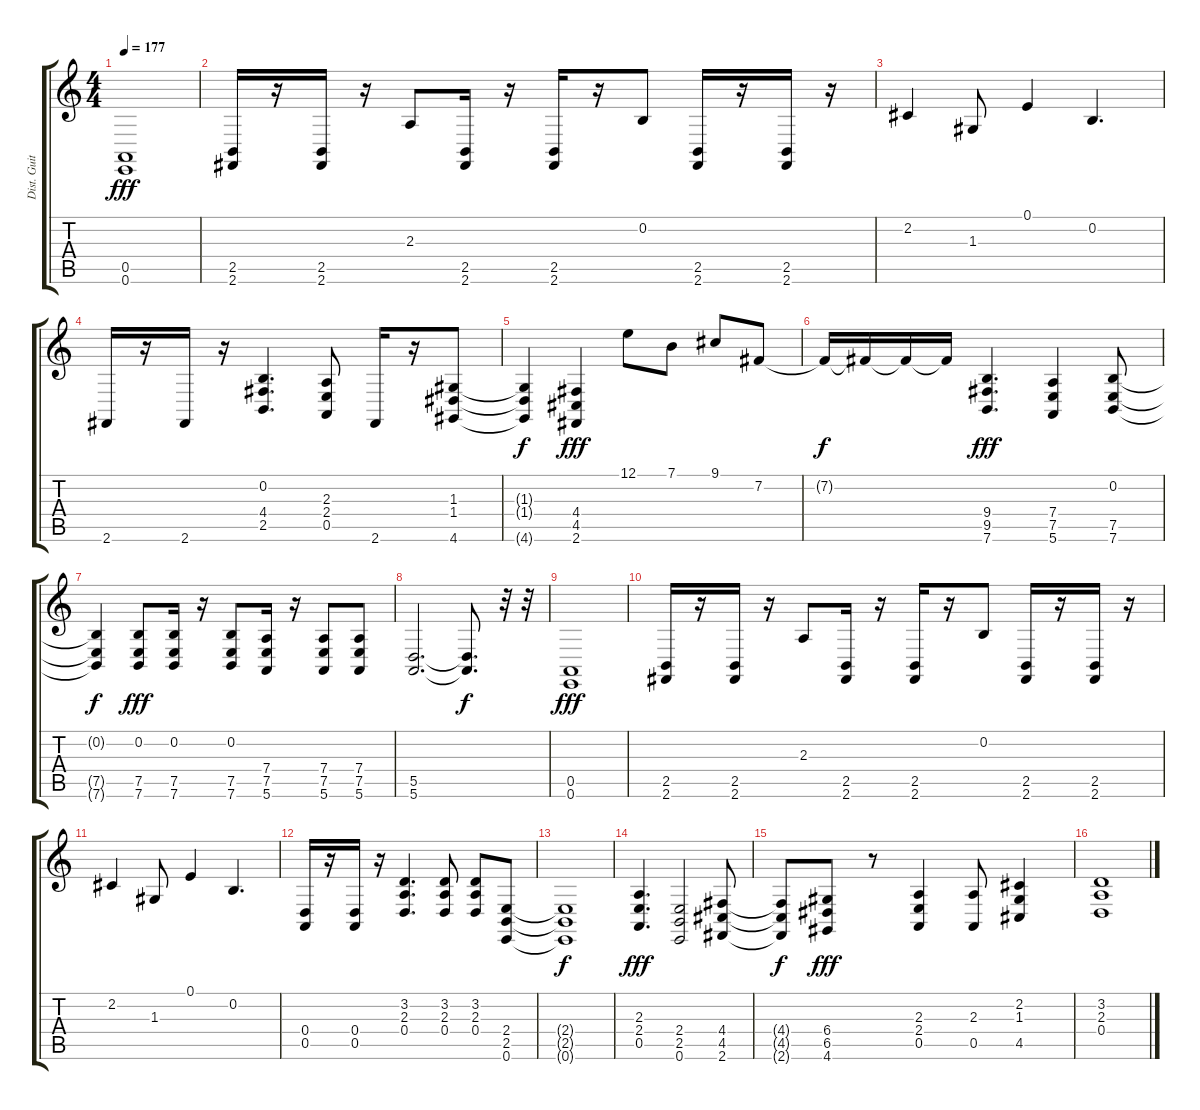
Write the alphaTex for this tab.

\track ("Dist. Guitar 3" "Dist. Guit") {instrument lead5charang}
\staff {score tabs}
\tuning (E4 B3 G3 D3 A2 E2) {hide}
\ts (4 4)
\tempo 177
\clef g2
\ks c
(0.5 0.6).1{dy fff} |
(2.5 2.6).16 r.16 (2.5 2.6).16 r.16 2.3.8 (2.5 2.6).16 r.16 (2.5 2.6).16 r.16 0.2.8 (2.5 2.6).16 r.16 (2.5 2.6).16 r.16 |
2.2.4 1.3.8 0.1.4 0.2.4{d} |
2.6.16 r.16 2.6.16 r.16 (0.2 4.4 2.5).4{d} (2.3 2.4 0.5).8 2.6.16 r.16 (1.3 1.4 4.6).8 |
(1.3{t} 1.4{t} 4.6{t}).4{dy f} (4.4 4.5 2.6).4{dy fff} 12.1.8 7.1.8 9.1.8 7.2.8 |
7.2{t}.16{dy f} 7.2{t}.16 7.2{t}.16 7.2{t}.16 (9.4 9.5 7.6).4{d dy fff} (7.4 7.5 5.6).4 (0.2 7.5 7.6).8 |
(0.2{t} 7.5{t} 7.6{t}).4{dy f} (0.2 7.5 7.6).8{dy fff} (0.2 7.5 7.6).16 r.16 (0.2 7.5 7.6).8 (7.4 7.5 5.6).16 r.16 (7.4 7.5 5.6).8 (7.4 7.5 5.6).8 |
(5.5 5.6).2{d} (5.5{t} 5.6{t}).8{d dy f} r.32 r.32 |
(0.5 0.6).1{dy fff} |
(2.5 2.6).16 r.16 (2.5 2.6).16 r.16 2.3.8 (2.5 2.6).16 r.16 (2.5 2.6).16 r.16 0.2.8 (2.5 2.6).16 r.16 (2.5 2.6).16 r.16 |
2.2.4 1.3.8 0.1.4 0.2.4{d} |
(0.4 0.5).16 r.16 (0.4 0.5).16 r.16 (3.2 2.3 0.4).4{d} (3.2 2.3 0.4).8 (3.2 2.3 0.4).8 (2.4 2.5 0.6).8 |
(2.4{t} 2.5{t} 0.6{t}).1{dy f} |
(2.3 2.4 0.5).4{d dy fff} (2.4 2.5 0.6).2 (4.4 4.5 2.6).8 |
(4.4{t} 4.5{t} 2.6{t}).8{dy f} (6.4 6.5 4.6).8{dy fff} r.8 (2.3 2.4 0.5).4 (2.3 0.5).8 (2.2 1.3 4.5).4 |
(3.2 2.3 0.4).1
